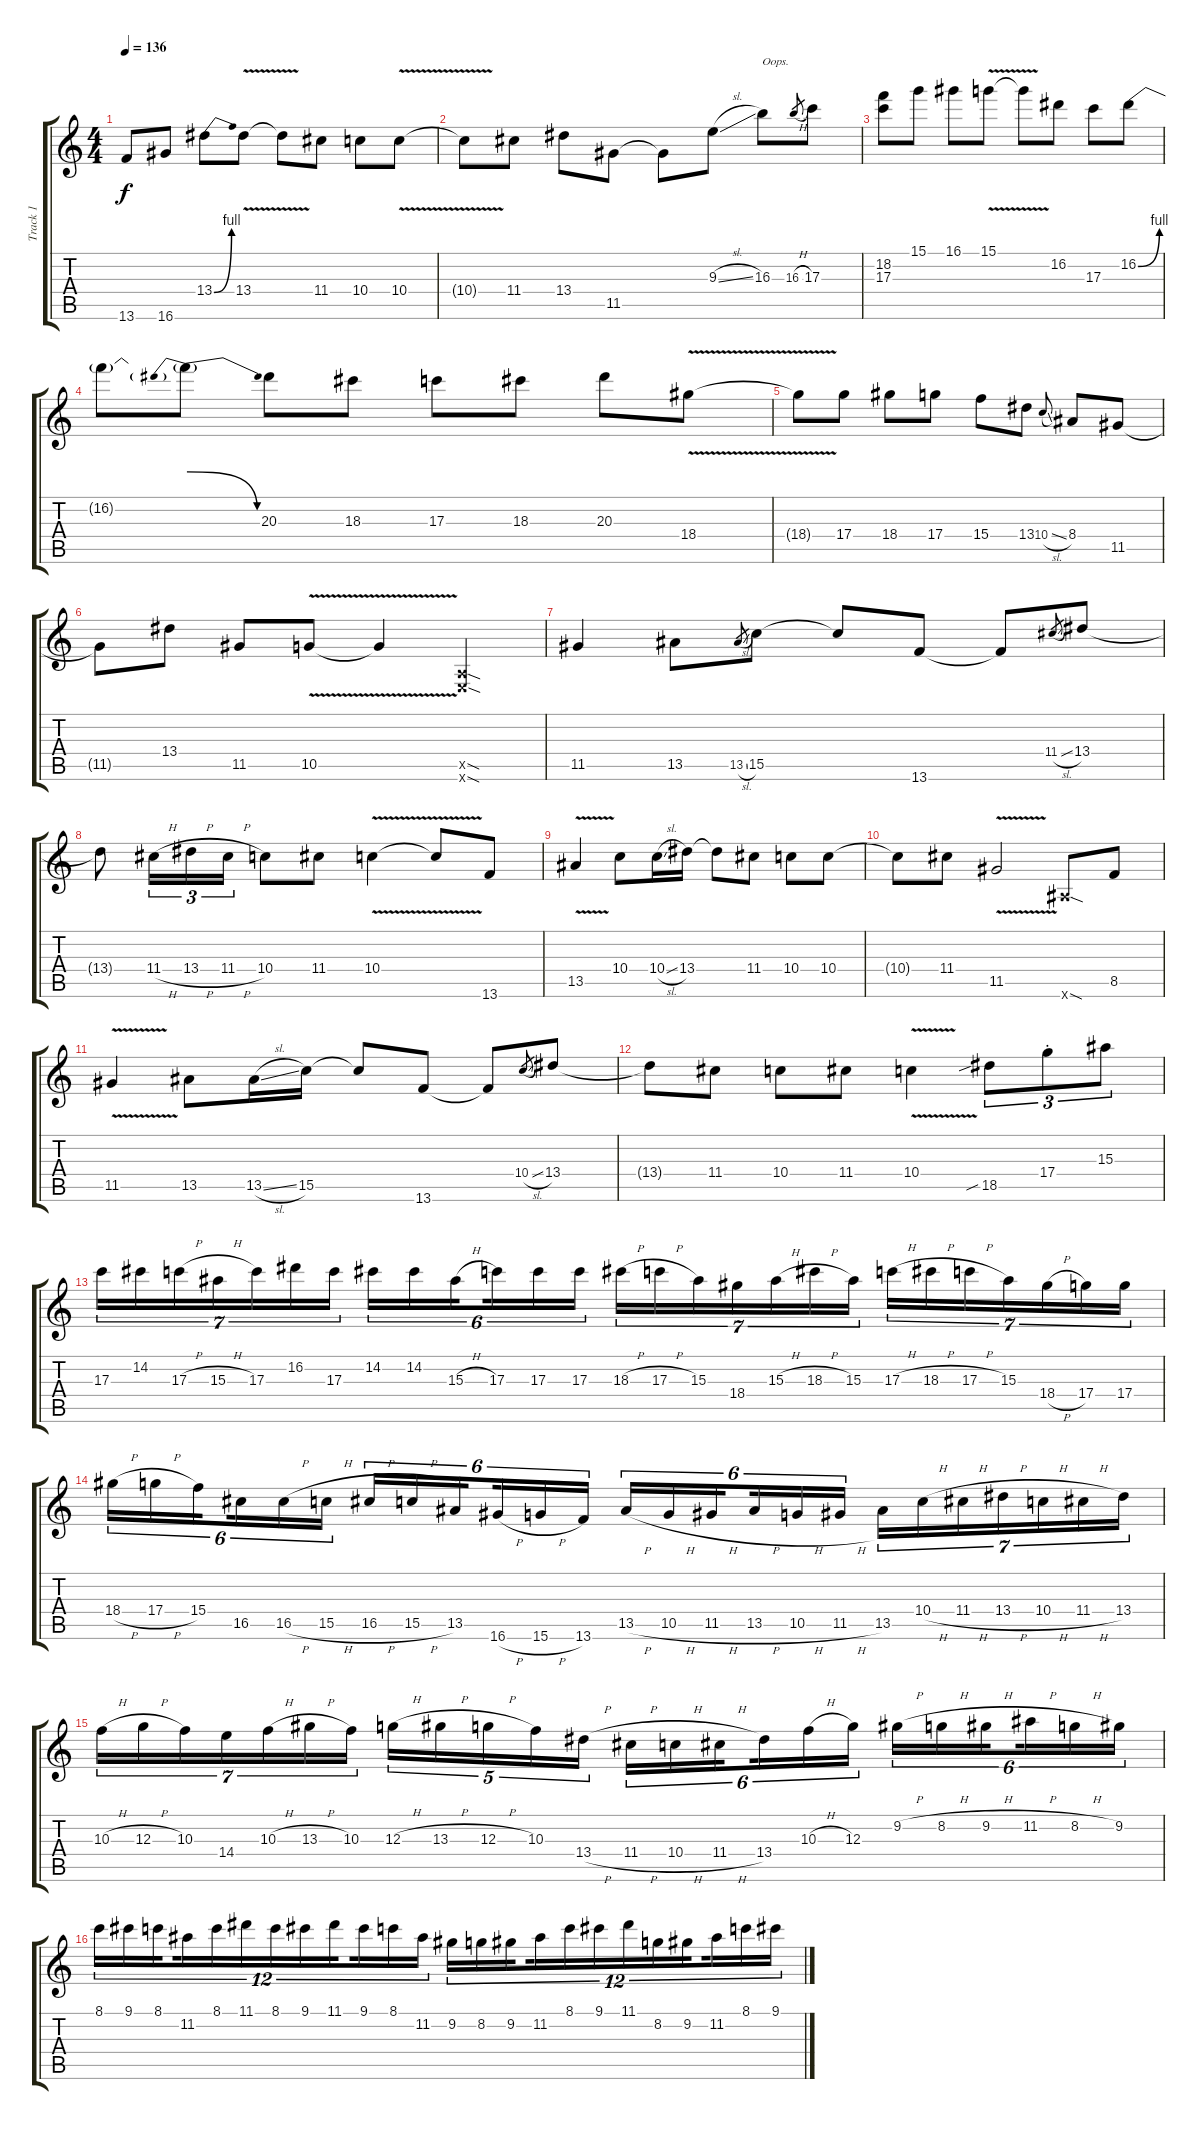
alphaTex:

\track ("Track 1" "Track 1") {instrument distortionguitar}
\staff {score tabs}
\tuning (E4 B3 G3 D3 A2 E2) {hide}
\ts (4 4)
\tempo 136
\clef g2
\ks c
13.6.8{dy f} 16.6.8 13.4{be (bend 0 0 60 4)}.8 13.4{v}.8 13.4{t}.8 11.4.8 10.4.8 10.4{v}.8 |
10.4{t}.8 11.4.8 13.4.8 11.5.8 11.5{t}.8 9.3{sl}.8 16.3.8{txt "Oops."} 16.3{h}.8{gr} 17.3.8 |
(18.2 17.3).8 15.1.8 16.1.8 15.1{v}.8 15.1{t}.8 16.2.8 17.3.8 16.2{be (bend 0 0 60 4)}.8 |
16.2{t}.8 16.2{be (prebendrelease 0 4 60 0) t}.8 20.3.8 18.3.8 17.3.8 18.3.8 20.3.8 18.4{v}.8 |
18.4{t}.8 17.4.8 18.4.8 17.4.8 15.4.8 13.4.8 10.4{sl}.8{gr onbeat} 8.4.8 11.5.8 |
11.5{t}.8 13.4.8 11.5.8 10.5{v}.8 10.5{t}.4 (0.5{sod x} 0.6{sod x}).4 |
11.5.4 13.5.8 13.5{sl}.8{gr} 15.5.8 15.5{t}.8 13.6.8 13.6{t}.8 11.4{sl}.8{gr} 13.4.8 |
13.4{t}.8 11.4{h}.16{tu (3 2)} 13.4{h}.16{tu (3 2)} 11.4{h}.16{tu (3 2)} 10.4.8 11.4.8 10.4{v}.4 10.4{t}.8 13.6.8 |
13.5{v}.4 10.4.8 10.4{sl}.16 13.4.16 13.4{t}.8 11.4.8 10.4.8 10.4.8 |
10.4{t}.8 11.4.8 11.5{v}.2 6.6{sod x}.8 8.5.8 |
11.5{v}.4 13.5.8 13.5{sl}.16 15.5.16 15.5{t}.8 13.6.8 13.6{t}.8 10.4{sl}.8{gr} 13.4.8 |
13.4{t}.8 11.4.8 10.4.8 11.4.8 10.4{v}.4 18.5{sib}.8{tu (3 2)} 17.4{st}.8{tu (3 2)} 15.3.8{tu (3 2)} |
17.3.16{tu (7 4)} 14.2.16{tu (7 4)} 17.3{h}.16{tu (7 4)} 15.3{h}.16{tu (7 4)} 17.3.16{tu (7 4)} 16.2.16{tu (7 4)} 17.3.16{tu (7 4)} 14.2.16{tu (6 4)} 14.2.16{tu (6 4)} 15.3{h}.16{tu (6 4) beam splitsecondary} 17.3.16{tu (6 4)} 17.3.16{tu (6 4)} 17.3.16{tu (6 4)} 18.3{h}.16{tu (7 4)} 17.3{h}.16{tu (7 4)} 15.3.16{tu (7 4)} 18.4.16{tu (7 4)} 15.3{h}.16{tu (7 4)} 18.3{h}.16{tu (7 4)} 15.3.16{tu (7 4)} 17.3{h}.16{tu (7 4)} 18.3{h}.16{tu (7 4)} 17.3{h}.16{tu (7 4)} 15.3.16{tu (7 4)} 18.4{h}.16{tu (7 4)} 17.4.16{tu (7 4)} 17.4.16{tu (7 4)} |
18.4{h}.16{tu (6 4)} 17.4{h}.16{tu (6 4)} 15.4.16{tu (6 4) beam splitsecondary} 16.5.16{tu (6 4)} 16.5{h}.16{tu (6 4)} 15.5{h}.16{tu (6 4)} 16.5{h}.16{tu (6 4)} 15.5{h}.16{tu (6 4)} 13.5.16{tu (6 4) beam splitsecondary} 16.6{h}.16{tu (6 4)} 15.6{h}.16{tu (6 4)} 13.6.16{tu (6 4)} 13.5{h}.16{tu (6 4)} 10.5{h}.16{tu (6 4)} 11.5{h}.16{tu (6 4) beam splitsecondary} 13.5{h}.16{tu (6 4)} 10.5{h}.16{tu (6 4)} 11.5{h}.16{tu (6 4)} 13.5.16{tu (7 4)} 10.4{h}.16{tu (7 4)} 11.4{h}.16{tu (7 4)} 13.4{h}.16{tu (7 4)} 10.4{h}.16{tu (7 4)} 11.4{h}.16{tu (7 4)} 13.4.16{tu (7 4)} |
10.3{h}.16{tu (7 4)} 12.3{h}.16{tu (7 4)} 10.3.16{tu (7 4)} 14.4.16{tu (7 4)} 10.3{h}.16{tu (7 4)} 13.3{h}.16{tu (7 4)} 10.3.16{tu (7 4)} 12.3{h}.16{tu (5 4)} 13.3{h}.16{tu (5 4)} 12.3{h}.16{tu (5 4)} 10.3.16{tu (5 4)} 13.4{h}.16{tu (5 4)} 11.4{h}.16{tu (6 4)} 10.4{h}.16{tu (6 4)} 11.4{h}.16{tu (6 4) beam splitsecondary} 13.4.16{tu (6 4)} 10.3{h}.16{tu (6 4)} 12.3.16{tu (6 4)} 9.2{h}.16{tu (6 4)} 8.2{h}.16{tu (6 4)} 9.2{h}.16{tu (6 4) beam splitsecondary} 11.2{h}.16{tu (6 4)} 8.2{h}.16{tu (6 4)} 9.2.16{tu (6 4)} |
8.1.16{tu (12 8)} 9.1.16{tu (12 8)} 8.1.16{tu (12 8) beam splitsecondary} 11.2.16{tu (12 8)} 8.1.16{tu (12 8)} 11.1.16{tu (12 8)} 8.1.16{tu (12 8)} 9.1.16{tu (12 8)} 11.1.16{tu (12 8) beam splitsecondary} 9.1.16{tu (12 8)} 8.1.16{tu (12 8)} 11.2.16{tu (12 8)} 9.2.16{tu (12 8)} 8.2.16{tu (12 8)} 9.2.16{tu (12 8) beam splitsecondary} 11.2.16{tu (12 8)} 8.1.16{tu (12 8)} 9.1.16{tu (12 8)} 11.1.16{tu (12 8)} 8.2.16{tu (12 8)} 9.2.16{tu (12 8) beam splitsecondary} 11.2.16{tu (12 8)} 8.1.16{tu (12 8)} 9.1.16{tu (12 8)}
